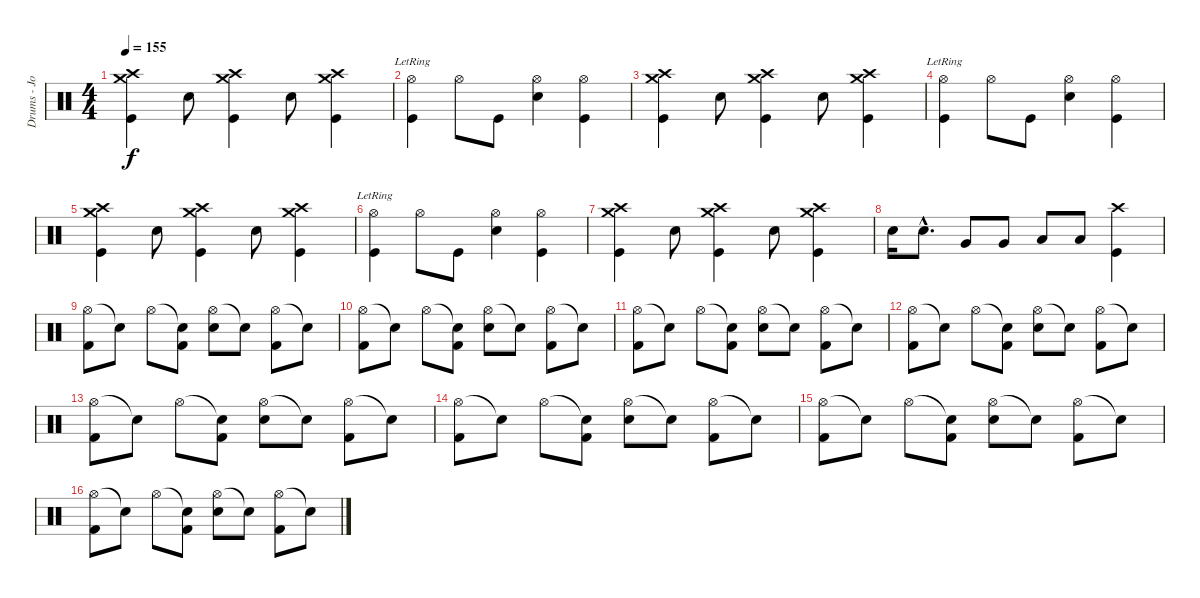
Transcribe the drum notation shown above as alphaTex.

\track ("Drums - Jon" "Drums - Jo") {instrument percussion}
\staff {score}
\articulation defaults
\ts (4 4)
\tempo 155
\clef neutral
\ks c
("Crash high (hit)" "Crash medium (hit)" "Kick (hit)").4{dy f} "Snare (hit) 2".8 ("Crash high (hit)" "Crash medium (hit)" "Kick (hit)").4 "Snare (hit) 2".8 ("Crash high (hit)" "Crash medium (hit)" "Kick (hit)").4 |
("Hi-Hat (open)" "Kick (hit)"{lr}).4 "Hi-Hat (open)".8 "Kick (hit)".8 ("Hi-Hat (open)" "Snare (hit) 2").4 ("Hi-Hat (open)" "Kick (hit)").4 |
("Crash high (hit)" "Crash medium (hit)" "Kick (hit)").4 "Snare (hit) 2".8 ("Crash high (hit)" "Crash medium (hit)" "Kick (hit)").4 "Snare (hit) 2".8 ("Crash high (hit)" "Crash medium (hit)" "Kick (hit)").4 |
("Hi-Hat (open)" "Kick (hit)"{lr}).4 "Hi-Hat (open)".8 "Kick (hit)".8 ("Hi-Hat (open)" "Snare (hit) 2").4 ("Hi-Hat (open)" "Kick (hit)").4 |
("Crash high (hit)" "Crash medium (hit)" "Kick (hit)").4 "Snare (hit) 2".8 ("Crash high (hit)" "Crash medium (hit)" "Kick (hit)").4 "Snare (hit) 2".8 ("Crash high (hit)" "Crash medium (hit)" "Kick (hit)").4 |
("Hi-Hat (open)" "Kick (hit)"{lr}).4 "Hi-Hat (open)".8 "Kick (hit)".8 ("Hi-Hat (open)" "Snare (hit) 2").4 ("Hi-Hat (open)" "Kick (hit)").4 |
("Crash high (hit)" "Crash medium (hit)" "Kick (hit)").4 "Snare (hit) 2".8 ("Crash high (hit)" "Crash medium (hit)" "Kick (hit)").4 "Snare (hit) 2".8 ("Crash high (hit)" "Crash medium (hit)" "Kick (hit)").4 |
"Snare (hit) 2".16 "Snare (hit) 2"{hac}.8{d} "Very Low Tom (hit)".8 "Very Low Tom (hit)".8 "Low Floor Tom (hit)".8 "Low Floor Tom (hit)".8 ("Crash high (hit)" "Kick (hit)").4 |
("Hi-Hat (open)" "Kick (hit) 2").8 "Snare (hit)"{t}.8 "Hi-Hat (open)".8 ("Snare (hit)"{t} "Kick (hit) 2").8 ("Hi-Hat (open)" "Snare (hit) 2").8 "Snare (hit)"{t}.8 ("Hi-Hat (open)" "Kick (hit) 2").8 "Snare (hit)"{t}.8 |
("Hi-Hat (open)" "Kick (hit) 2").8 "Snare (hit)"{t}.8 "Hi-Hat (open)".8 ("Snare (hit)"{t} "Kick (hit) 2").8 ("Hi-Hat (open)" "Snare (hit) 2").8 "Snare (hit)"{t}.8 ("Hi-Hat (open)" "Kick (hit) 2").8 "Snare (hit)"{t}.8 |
("Hi-Hat (open)" "Kick (hit) 2").8 "Snare (hit)"{t}.8 "Hi-Hat (open)".8 ("Snare (hit)"{t} "Kick (hit) 2").8 ("Hi-Hat (open)" "Snare (hit) 2").8 "Snare (hit)"{t}.8 ("Hi-Hat (open)" "Kick (hit) 2").8 "Snare (hit)"{t}.8 |
("Hi-Hat (open)" "Kick (hit) 2").8 "Snare (hit)"{t}.8 "Hi-Hat (open)".8 ("Snare (hit)"{t} "Kick (hit) 2").8 ("Hi-Hat (open)" "Snare (hit) 2").8 "Snare (hit)"{t}.8 ("Hi-Hat (open)" "Kick (hit) 2").8 "Snare (hit)"{t}.8 |
("Hi-Hat (open)" "Kick (hit) 2").8 "Snare (hit)"{t}.8 "Hi-Hat (open)".8 ("Snare (hit)"{t} "Kick (hit) 2").8 ("Hi-Hat (open)" "Snare (hit) 2").8 "Snare (hit)"{t}.8 ("Hi-Hat (open)" "Kick (hit) 2").8 "Snare (hit)"{t}.8 |
("Hi-Hat (open)" "Kick (hit) 2").8 "Snare (hit)"{t}.8 "Hi-Hat (open)".8 ("Snare (hit)"{t} "Kick (hit) 2").8 ("Hi-Hat (open)" "Snare (hit) 2").8 "Snare (hit)"{t}.8 ("Hi-Hat (open)" "Kick (hit) 2").8 "Snare (hit)"{t}.8 |
("Hi-Hat (open)" "Kick (hit) 2").8 "Snare (hit)"{t}.8 "Hi-Hat (open)".8 ("Snare (hit)"{t} "Kick (hit) 2").8 ("Hi-Hat (open)" "Snare (hit) 2").8 "Snare (hit)"{t}.8 ("Hi-Hat (open)" "Kick (hit) 2").8 "Snare (hit)"{t}.8 |
("Hi-Hat (open)" "Kick (hit) 2").8 "Snare (hit)"{t}.8 "Hi-Hat (open)".8 ("Snare (hit)"{t} "Kick (hit) 2").8 ("Hi-Hat (open)" "Snare (hit) 2").8 "Snare (hit)"{t}.8 ("Hi-Hat (open)" "Kick (hit) 2").8 "Snare (hit)"{t}.8
